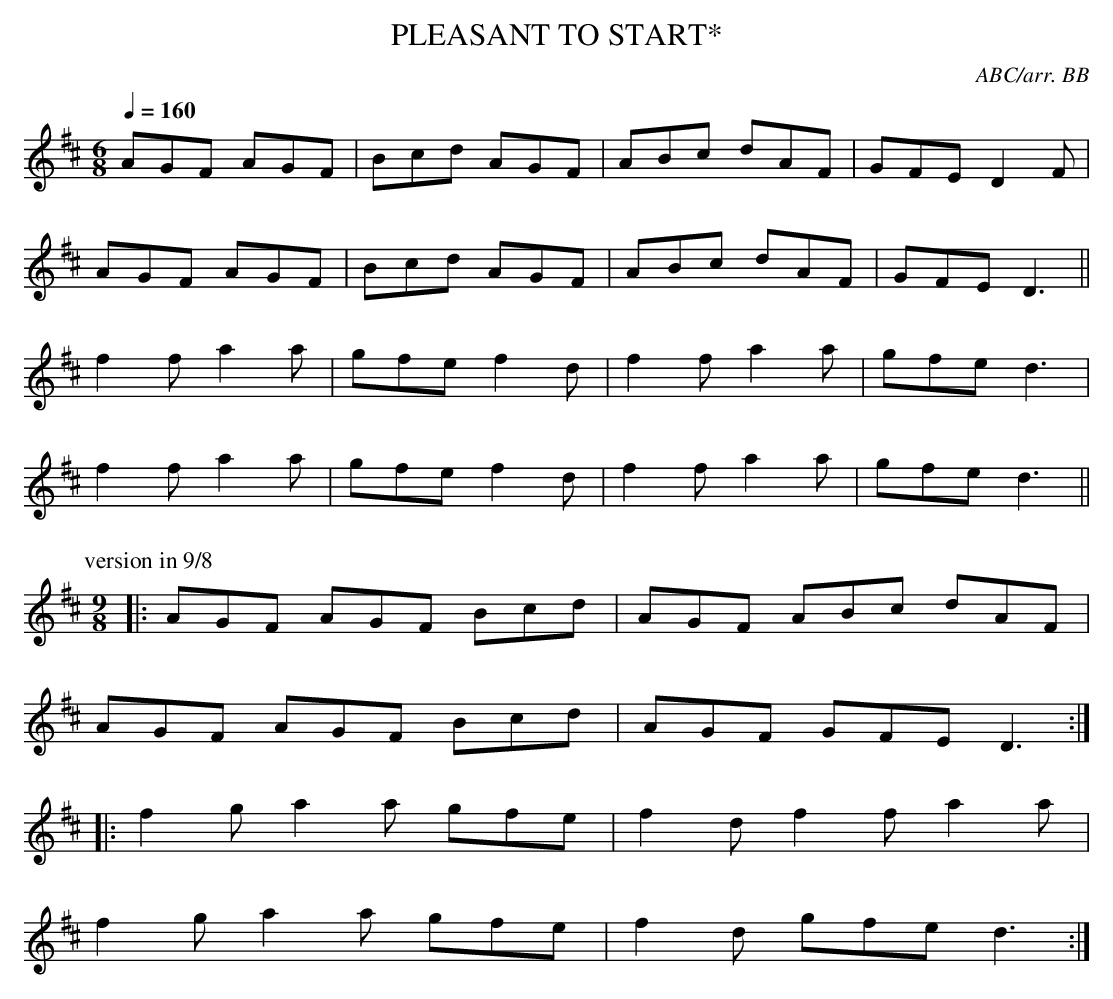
X:1
T:PLEASANT TO START*
C:ABC/arr. BB
at least to my ears. I have added a 9/8 version which I
think is an improvement but you can decide for yourself!
L:1/8
Q:1/4=160
M:6/8
K:D
AGF AGF|Bcd AGF|ABc dAF|GFE D2F|
AGF AGF|Bcd AGF|ABc dAF|GFE D3 ||
f2f a2a|gfe f2d|f2f a2a|gfe d3|
f2f a2a|gfe f2d|f2f a2a|gfe d3||
P:version in 9/8
M:9/8
|:AGF AGF Bcd |AGF ABc dAF|
AGF AGF Bcd |AGF GFE D3 :|
|:f2g a2a gfe |f2d f2f a2a|
f2g a2a gfe |f2d gfe d3 :|
